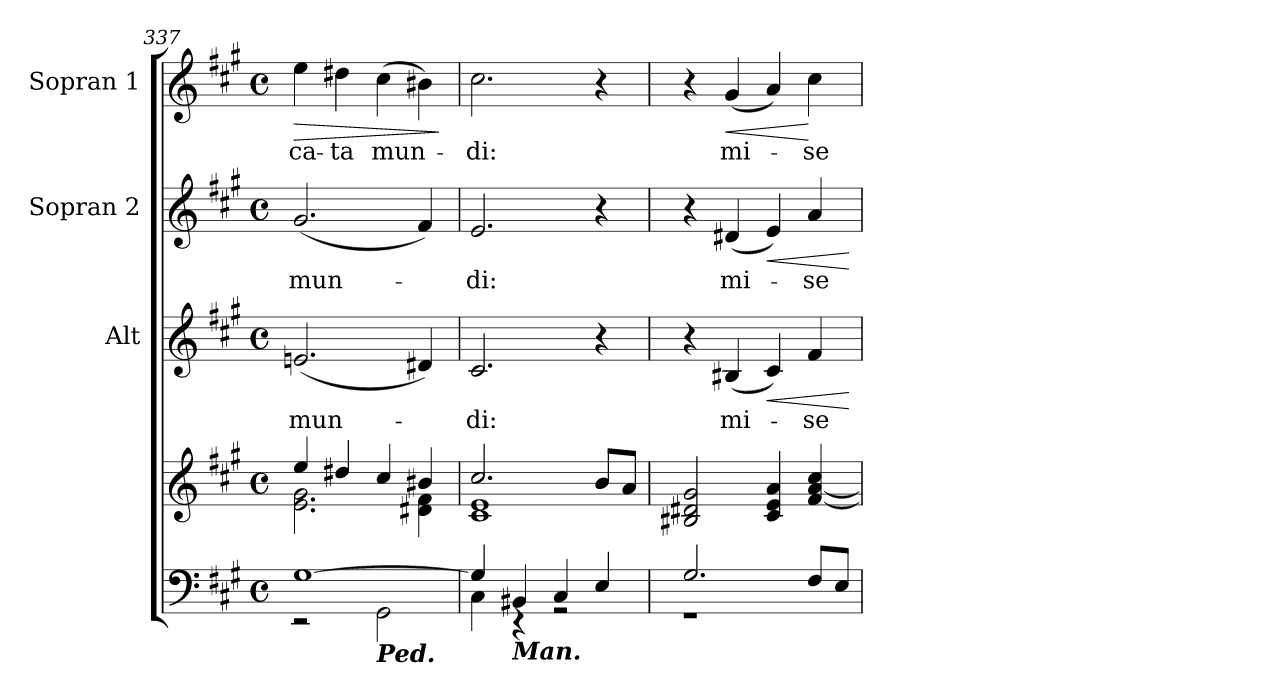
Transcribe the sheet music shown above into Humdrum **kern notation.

**kern	**kern	**kern	**text	**dynam	**kern	**text	**dynam	**kern	**text	**dynam
*part4	*part4	*part3	*part3	*part3	*part2	*part2	*part2	*part1	*part1	*part1
*staff5	*staff4	*staff3	*staff3	*staff3	*staff2	*staff2	*staff2	*staff1	*staff1	*staff1
*	*	*I"Alt	*	*	*I"Sopran 2	*	*	*I"Sopran 1	*	*
*	*	*I'A.	*	*	*I'S. 2	*	*	*I'S. 1	*	*
*clefF4	*clefG2	*clefG2	*	*	*clefG2	*	*	*clefG2	*	*
*k[f#c#g#]	*k[f#c#g#]	*k[f#c#g#]	*	*	*k[f#c#g#]	*	*	*k[f#c#g#]	*	*
*A:	*A:	*A:	*	*	*A:	*	*	*A:	*	*
*M4/4	*M4/4	*M4/4	*	*	*M4/4	*	*	*M4/4	*	*
*met(c)	*met(c)	*met(c)	*	*	*met(c)	*	*	*met(c)	*	*
=337	=337	=337	=337	=337	=337	=337	=337	=337	=337	=337
*^	*^	*	*	*	*	*	*	*	*	*
!	!	!	!	!	!LO:LY:b	!	!	!LO:LY:b	!	!	!LO:LY:b	!LO:HP:b
[>1G#	2rEE	4ee/	2.e\ 2.g#\	(<2.en/	mun-	.	(<2.g#/	mun-	.	4ee\	-ca-	>
!	!	!	!	!	!	!	!	!	!	!	!LO:LY:b	!
.	.	4dd#X/	.	.	.	.	.	.	.	4dd#X\	-ta	.
!	!LO:TX:b:Bi:t=Ped.	!	!	!	!	!	!	!	!	!	!	!
!	!	!	!	!	!	!	!	!	!	!	!LO:LY:b	!
.	2GG#\	4cc#/	.	.	.	.	.	.	.	(>4cc#\	mun-	.
.	.	4b#X/	4d#X\ 4f#\	4d#X/)	.	.	4f#/)	.	.	4b#X\)	.	.
*v	*v	*	*	*	*	*	*	*	*	*	*	*
*	*v	*v	*	*	*	*	*	*	*	*	*
.	.	.	.	.	.	.	.	.	.	]
=338	=338	=338	=338	=338	=338	=338	=338	=338	=338	=338
*^	*^	*	*	*	*	*	*	*	*	*
!	!	!	!	!	!LO:LY:b	!	!	!LO:LY:b	!	!	!LO:LY:b	!
4G#/]	4C#\	2.cc#/	1c# 1e	2.c#/	-di:	.	2.e/	-di:	.	2.cc#\	-di:	.
!LO:TX:b:Bi:t=Man.	!	!	!	!	!	!	!	!	!	!	!	!
4BB#X/	4rDD	.	.	.	.	.	.	.	.	.	.	.
4C#/	2rGG	.	.	.	.	.	.	.	.	.	.	.
4E/	.	8b/L	.	4r	.	.	4r	.	.	4r	.	.
.	.	8a/J	.	.	.	.	.	.	.	.	.	.
*	*	*v	*v	*	*	*	*	*	*	*	*	*
=339	=339	=339	=339	=339	=339	=339	=339	=339	=339	=339	=339
2.G#/	1rGG	2B#X/ 2d#X/ 2g#/	4r	.	.	4r	.	.	4r	.	.
!	!	!	!	!LO:LY:b	!	!	!LO:LY:b	!	!	!LO:LY:b	!LO:HP:b
.	.	.	(<4B#X/	mi-	.	(<4d#X/	mi-	.	(<4g#/	mi-	<
!	!	!	!	!	!LO:HP:b	!	!	!LO:HP:b	!	!	!
.	.	4c#/ 4e/ 4a/	4c#/)	.	<	4e/)	.	<	4a/)	.	.
!	!	!	!	!LO:LY:b	!	!	!LO:LY:b	!	!	!LO:LY:b	!
8F#/L	.	[4f#/ [4a/ 4cc#/	4f#/	-se-	.	4a/	-se-	.	4cc#\	-se-	[
8E/J	.	.	.	.	.	.	.	.	.	.	.
*v	*v	*	*	*	*	*	*	*	*	*	*
.	.	.	.	[	.	.	[	.	.	.
=	=	=	=	=	=	=	=	=	=	=
*-	*-	*-	*-	*-	*-	*-	*-	*-	*-	*-
